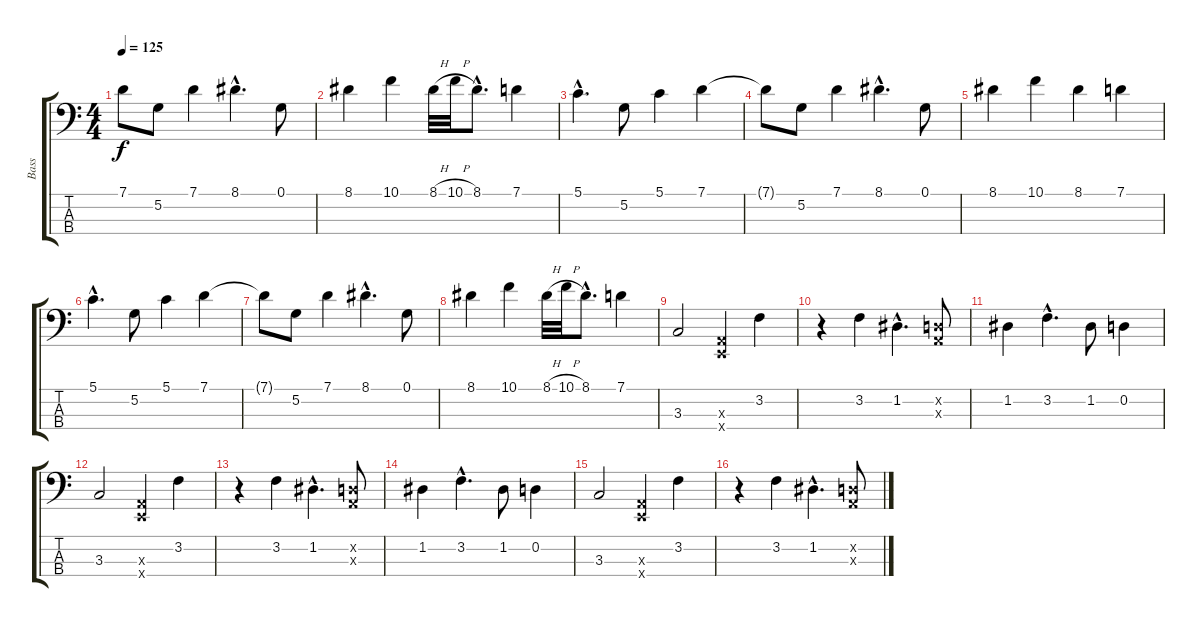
\track ("Bass" "Bass") {instrument electricbasspick}
\staff {score tabs}
\tuning (G2 D2 A1 E1) {hide}
\ts (4 4)
\tempo 125
\clef f4
\ks c
7.1{t}.8{dy f} 5.2.8 7.1.4 8.1{hac}.4{d} 0.1.8 |
8.1.4 10.1.4 8.1{h}.32 10.1{h}.32 8.1{hac}.8{d} 7.1.4 |
5.1{hac}.4{d} 5.2.8 5.1.4 7.1.4 |
7.1{t}.8 5.2.8 7.1.4 8.1{hac}.4{d} 0.1.8 |
8.1.4 10.1.4 8.1.4 7.1.4 |
5.1{hac}.4{d} 5.2.8 5.1.4 7.1.4 |
7.1{t}.8 5.2.8 7.1.4 8.1{hac}.4{d} 0.1.8 |
8.1.4 10.1.4 8.1{h}.32 10.1{h}.32 8.1{hac}.8{d} 7.1.4 |
3.3.2 (0.3{x} 0.4{x}).4 3.2.4 |
r.4 3.2.4 1.2{hac}.4{d} (0.2{x} 0.3{x}).8 |
1.2.4 3.2{hac}.4{d} 1.2.8 0.2.4 |
3.3.2 (0.3{x} 0.4{x}).4 3.2.4 |
r.4 3.2.4 1.2{hac}.4{d} (0.2{x} 0.3{x}).8 |
1.2.4 3.2{hac}.4{d} 1.2.8 0.2.4 |
3.3.2 (0.3{x} 0.4{x}).4 3.2.4 |
r.4 3.2.4 1.2{hac}.4{d} (0.2{x} 0.3{x}).8
